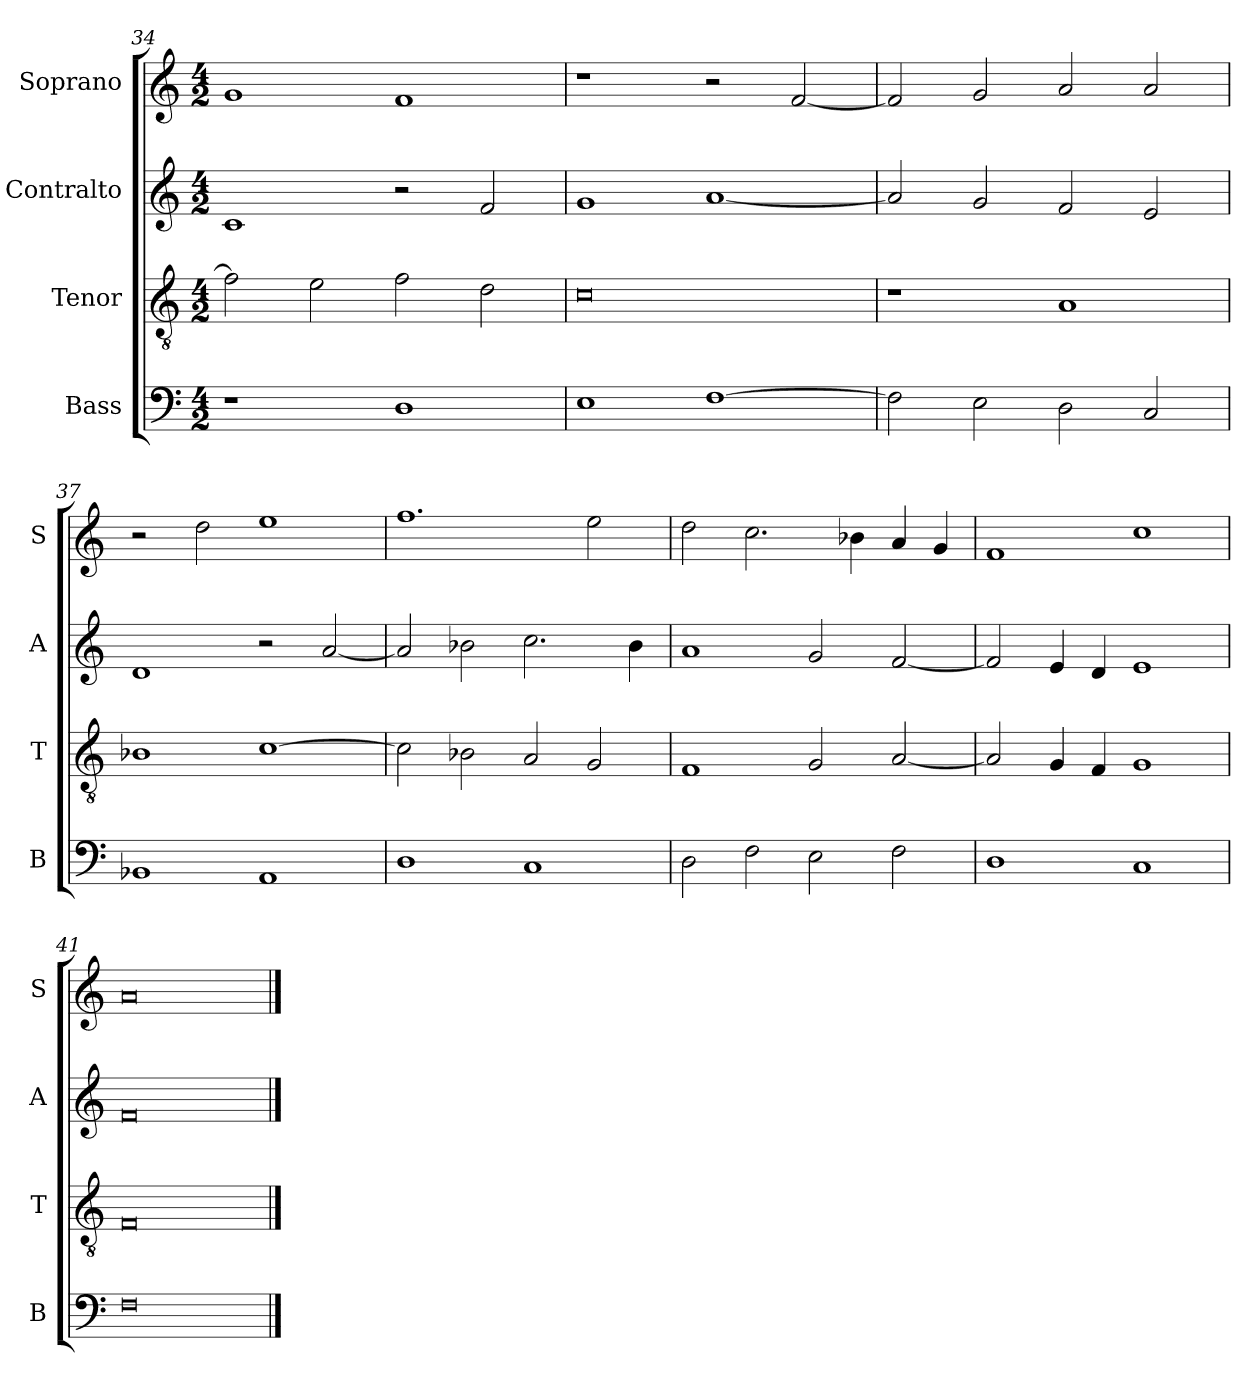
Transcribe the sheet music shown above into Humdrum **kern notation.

**kern	**kern	**kern	**kern
*part4	*part3	*part2	*part1
*staff4	*staff3	*staff2	*staff1
*I"Bass	*I"Tenor	*I"Contralto	*I"Soprano
*I'B	*I'T	*I'A	*I'S
*clefF4	*clefGv2	*clefG2	*clefG2
*k[]	*k[]	*k[]	*k[]
*M4/2	*M4/2	*M4/2	*M4/2
=34	=34	=34	=34
1r	2f]	1c	1g
.	2e	.	.
1D	2f	2r	1f
.	2d	2f	.
=35	=35	=35	=35
1E	0c	1g	1r
[1F	.	[1a	2r
.	.	.	[2f
=36	=36	=36	=36
2F]	1r	2a]	2f]
2E	.	2g	2g
2D	1A	2f	2a
2C	.	2e	2a
=37	=37	=37	=37
1BB-X	1B-X	1d	2r
.	.	.	2dd
1AA	[1c	2r	1ee
.	.	[2a	.
=38	=38	=38	=38
1D	2c]	2a]	1.ff
.	2B-X	2b-X	.
1C	2A	2.cc	.
.	2G	.	2ee
.	.	4b-	.
=39	=39	=39	=39
2D	1F	1a	2dd
2F	.	.	2.cc
2E	2G	2g	.
.	.	.	4b-X
2F	[2A	[2f	4a
.	.	.	4g
=40	=40	=40	=40
1D	2A]	2f]	1f
.	4G	4e	.
.	4F	4d	.
1C	1G	1e	1cc
=41	=41	=41	=41
0F	0F	0f	0a
==	==	==	==
*-	*-	*-	*-
